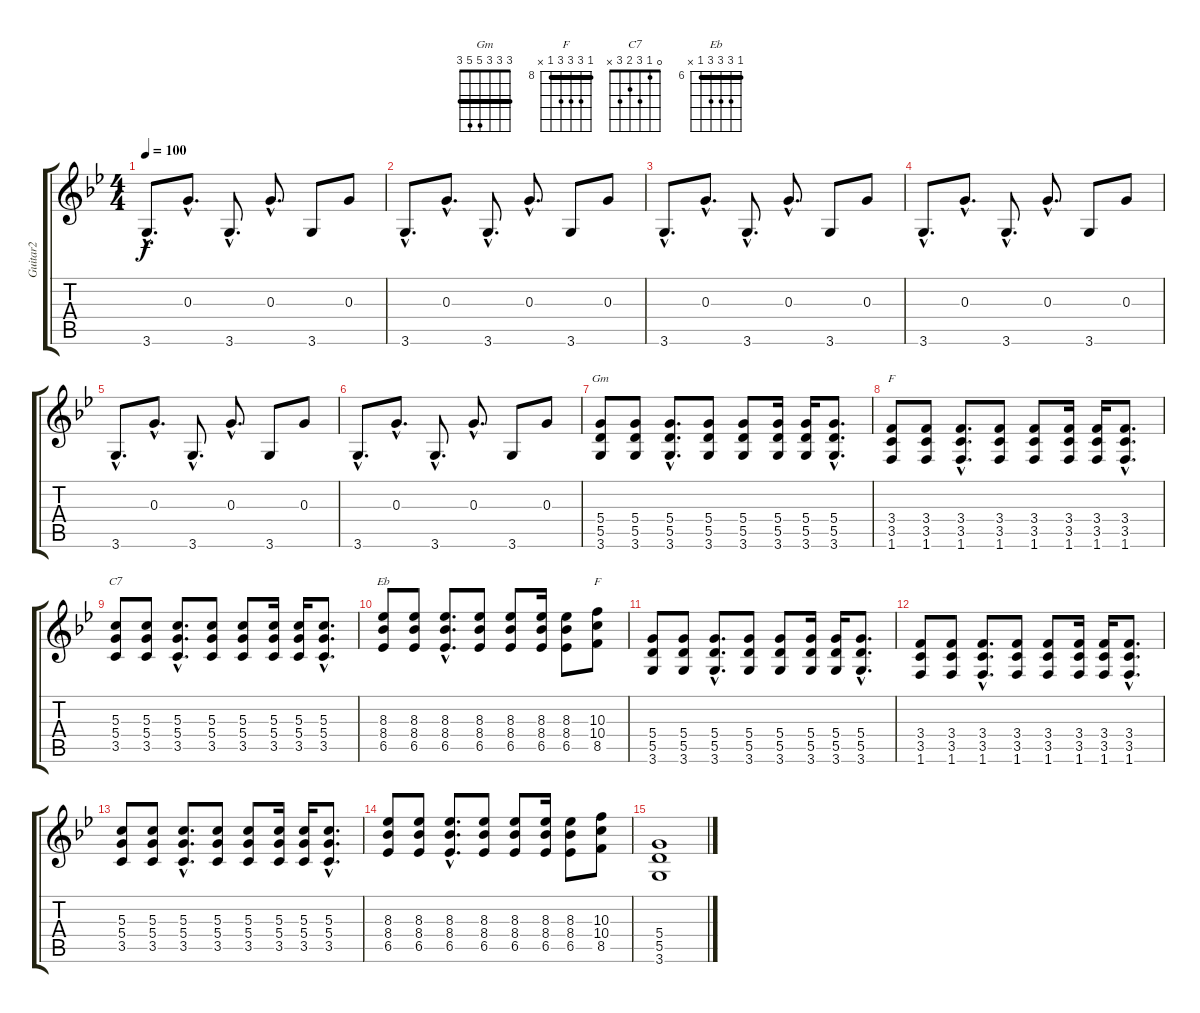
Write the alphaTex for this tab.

\track ("Guitar2" "Guitar2") {instrument overdrivenguitar}
\staff {score tabs}
\tuning (E4 B3 G3 D3 A2 E2) {hide}
\chord ("Gm" 3 3 3 5 5 3) {barre 3}
\chord ("F" 1 1 2 3 3 1) {barre 1}
\chord ("C7" 0 1 3 2 3 x)
\chord ("Eb" 6 8 8 8 6 x) {firstfret 6 barre 6}
\chord ("F" 8 10 10 10 8 x) {firstfret 8 barre 8}
\ts (4 4)
\tempo 100
\clef g2
\ks gminor
3.6{hac}.8{d dy f instrument overdrivenguitar} 0.3{hac}.8{d} 3.6{hac}.8{d} 0.3{hac}.8{d} 3.6.8 0.3.8 |
3.6{hac}.8{d} 0.3{hac}.8{d} 3.6{hac}.8{d} 0.3{hac}.8{d} 3.6.8 0.3.8 |
3.6{hac}.8{d} 0.3{hac}.8{d} 3.6{hac}.8{d} 0.3{hac}.8{d} 3.6.8 0.3.8 |
3.6{hac}.8{d} 0.3{hac}.8{d} 3.6{hac}.8{d} 0.3{hac}.8{d} 3.6.8 0.3.8 |
3.6{hac}.8{d} 0.3{hac}.8{d} 3.6{hac}.8{d} 0.3{hac}.8{d} 3.6.8 0.3.8 |
3.6{hac}.8{d} 0.3{hac}.8{d} 3.6{hac}.8{d} 0.3{hac}.8{d} 3.6.8 0.3.8 |
(5.4 5.5 3.6).8{ch "Gm" volume 10 instrument distortionguitar} (5.4 5.5 3.6).8 (5.4{hac} 5.5{hac} 3.6{hac}).8{d} (5.4 5.5 3.6).8 (5.4 5.5 3.6).8 (5.4 5.5 3.6).16 (5.4 5.5 3.6).16 (5.4{hac} 5.5{hac} 3.6{hac}).8{d} |
(3.4 3.5 1.6).8{ch "F"} (3.4 3.5 1.6).8 (3.4{hac} 3.5{hac} 1.6{hac}).8{d} (3.4 3.5 1.6).8 (3.4 3.5 1.6).8 (3.4 3.5 1.6).16 (3.4 3.5 1.6).16 (3.4{hac} 3.5{hac} 1.6{hac}).8{d} |
(5.3 5.4 3.5).8{ch "C7"} (5.3 5.4 3.5).8 (5.3{hac} 5.4{hac} 3.5{hac}).8{d} (5.3 5.4 3.5).8 (5.3 5.4 3.5).8 (5.3 5.4 3.5).16 (5.3 5.4 3.5).16 (5.3{hac} 5.4{hac} 3.5{hac}).8{d} |
(8.3 8.4 6.5).8{ch "Eb"} (8.3 8.4 6.5).8 (8.3{hac} 8.4{hac} 6.5{hac}).8{d} (8.3 8.4 6.5).8 (8.3 8.4 6.5).8 (8.3 8.4 6.5).16 (8.3 8.4 6.5).8 (10.3 10.4 8.5).8{ch "F"} |
(5.4 5.5 3.6).8{volume 10 instrument distortionguitar} (5.4 5.5 3.6).8 (5.4{hac} 5.5{hac} 3.6{hac}).8{d} (5.4 5.5 3.6).8 (5.4 5.5 3.6).8 (5.4 5.5 3.6).16 (5.4 5.5 3.6).16 (5.4{hac} 5.5{hac} 3.6{hac}).8{d} |
(3.4 3.5 1.6).8 (3.4 3.5 1.6).8 (3.4{hac} 3.5{hac} 1.6{hac}).8{d} (3.4 3.5 1.6).8 (3.4 3.5 1.6).8 (3.4 3.5 1.6).16 (3.4 3.5 1.6).16 (3.4{hac} 3.5{hac} 1.6{hac}).8{d} |
(5.3 5.4 3.5).8 (5.3 5.4 3.5).8 (5.3{hac} 5.4{hac} 3.5{hac}).8{d} (5.3 5.4 3.5).8 (5.3 5.4 3.5).8 (5.3 5.4 3.5).16 (5.3 5.4 3.5).16 (5.3{hac} 5.4{hac} 3.5{hac}).8{d} |
(8.3 8.4 6.5).8 (8.3 8.4 6.5).8 (8.3{hac} 8.4{hac} 6.5{hac}).8{d} (8.3 8.4 6.5).8 (8.3 8.4 6.5).8 (8.3 8.4 6.5).16 (8.3 8.4 6.5).8 (10.3 10.4 8.5).8 |
\ks bb
(5.4 5.5 3.6).1
